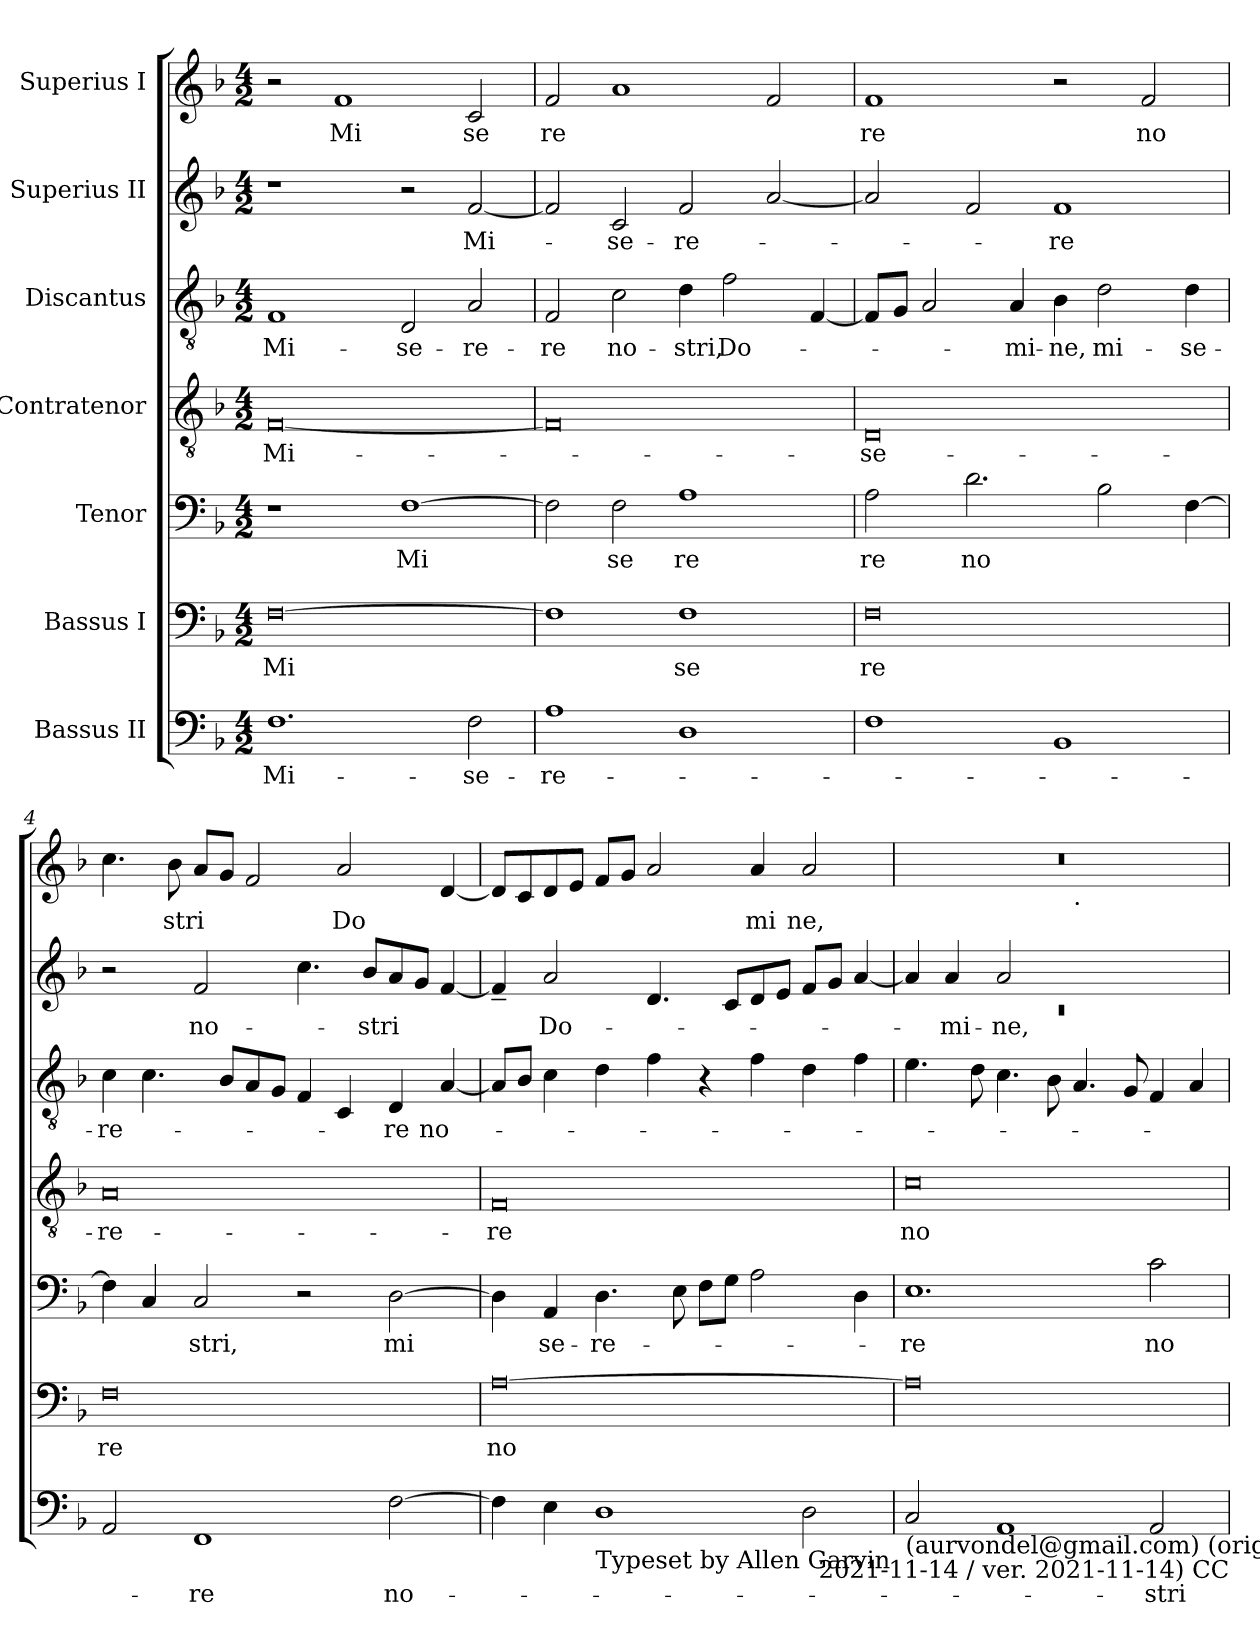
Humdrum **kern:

**kern	**text	**kern	**text	**kern	**text	**kern	**text	**kern	**text	**kern	**text	**kern	**text
*part7	*part7	*part6	*part6	*part5	*part5	*part4	*part4	*part3	*part3	*part2	*part2	*part1	*part1
*staff7	*staff7	*staff6	*staff6	*staff5	*staff5	*staff4	*staff4	*staff3	*staff3	*staff2	*staff2	*staff1	*staff1
*I"Bassus II	*	*I"Bassus I	*	*I"Tenor	*	*I"Contratenor	*	*I"Discantus	*	*I"Superius II	*	*I"Superius I	*
*clefF4	*	*clefF4	*	*clefF4	*	*clefGv2	*	*clefGv2	*	*clefG2	*	*clefG2	*
*k[b-]	*	*k[b-]	*	*k[b-]	*	*k[b-]	*	*k[b-]	*	*k[b-]	*	*k[b-]	*
*F:	*	*F:	*	*F:	*	*F:	*	*F:	*	*F:	*	*F:	*
*M4/2	*	*M4/2	*	*M4/2	*	*M4/2	*	*M4/2	*	*M4/2	*	*M4/2	*
=1	=1	=1	=1	=1	=1	=1	=1	=1	=1	=1	=1	=1	=1
!	!LO:LY:b	!	!LO:LY:b	!	!	!	!LO:LY:b	!	!LO:LY:b	!	!	!	!
1.F	Mi-	[>0F	Mi	1r	.	[<0F	Mi-	1F	Mi-	1r	.	2r	.
!	!	!	!	!	!	!	!	!	!	!	!	!	!LO:LY:b
.	.	.	.	.	.	.	.	.	.	.	.	1f	Mi
!	!	!	!	!	!LO:LY:b	!	!	!	!LO:LY:b	!	!	!	!
.	.	.	.	[>1F	Mi	.	.	2D/	-se-	2r	.	.	.
!	!LO:LY:b	!	!	!	!	!	!	!	!LO:LY:b	!	!LO:LY:b	!	!LO:LY:b
2F\	-se-	.	.	.	.	.	.	2A/	-re-	[<2f/	Mi-	2c/	se
=2	=2	=2	=2	=2	=2	=2	=2	=2	=2	=2	=2	=2	=2
!	!LO:LY:b	!	!	!	!	!	!	!	!LO:LY:b	!	!	!	!LO:LY:b
1A	-re-	1F]	.	2F\]	.	0F]	.	2F/	-re	2f/]	.	2f/	re
!	!	!	!	!	!LO:LY:b	!	!	!	!LO:LY:b	!	!LO:LY:b	!	!
.	.	.	.	2F\	se	.	.	2c\	no-	2c/	-se-	1a	.
!	!	!	!LO:LY:b	!	!LO:LY:b	!	!	!	!LO:LY:b	!	!LO:LY:b	!	!
1D	.	1F	se	1A	re	.	.	4d\	-stri,	2f/	-re-	.	.
!	!	!	!	!	!	!	!	!	!LO:LY:b	!	!	!	!
.	.	.	.	.	.	.	.	2f\	Do-	.	.	.	.
.	.	.	.	.	.	.	.	.	.	[<2a/	.	2f/	.
.	.	.	.	.	.	.	.	[<4F/	.	.	.	.	.
=3	=3	=3	=3	=3	=3	=3	=3	=3	=3	=3	=3	=3	=3
!	!	!	!LO:LY:b	!	!LO:LY:b	!	!LO:LY:b	!	!	!	!	!	!LO:LY:b
1F	.	0F	re	2A\	re	0D	-se-	8F/L]	.	2a/]	.	1f	re
.	.	.	.	.	.	.	.	8G/J	.	.	.	.	.
.	.	.	.	.	.	.	.	2A/	.	.	.	.	.
!	!	!	!	!	!LO:LY:b	!	!	!	!	!	!	!	!
.	.	.	.	2.d\	no	.	.	.	.	2f/	.	.	.
!	!	!	!	!	!	!	!	!	!LO:LY:b	!	!	!	!
.	.	.	.	.	.	.	.	4A/	-mi-	.	.	.	.
!	!	!	!	!	!	!	!	!	!LO:LY:b	!	!LO:LY:b	!	!
1BB-	.	.	.	.	.	.	.	4B-\	-ne,	1f	-re	2r	.
!	!	!	!	!	!	!	!	!	!LO:LY:b	!	!	!	!
.	.	.	.	2B-\	.	.	.	2d\	mi-	.	.	.	.
!	!	!	!	!	!	!	!	!	!	!	!	!	!LO:LY:b
.	.	.	.	.	.	.	.	.	.	.	.	2f/	no
!	!	!	!	!	!	!	!	!	!LO:LY:b	!	!	!	!
.	.	.	.	[>4F\	.	.	.	4d\	-se-	.	.	.	.
=4	=4	=4	=4	=4	=4	=4	=4	=4	=4	=4	=4	=4	=4
!	!	!	!LO:LY:b	!	!	!	!LO:LY:b	!	!LO:LY:b	!	!	!	!
2AA/	.	0F	re	4F\]	.	0A	-re-	4c\	-re-	2r	.	4.cc\	.
.	.	.	.	4C/	.	.	.	4.c\	.	.	.	.	.
!	!	!	!	!	!	!	!	!	!	!	!	!	!LO:LY:b
.	.	.	.	.	.	.	.	.	.	.	.	8b-\	stri
!	!LO:LY:b	!	!	!	!LO:LY:b	!	!	!	!	!	!LO:LY:b	!	!
1FF	-re	.	.	2C/	stri,	.	.	.	.	2f/	no-	8a/L	.
.	.	.	.	.	.	.	.	8B-/L	.	.	.	8g/J	.
.	.	.	.	.	.	.	.	8A/	.	.	.	2f/	.
.	.	.	.	.	.	.	.	8G/J	.	.	.	.	.
.	.	.	.	2r	.	.	.	4F/	.	4.cc\	.	.	.
!	!	!	!	!	!	!	!	!	!	!	!	!	!LO:LY:b
.	.	.	.	.	.	.	.	4C/	.	.	.	2a/	Do
!	!	!	!	!	!	!	!	!	!	!	!LO:LY:b	!	!
.	.	.	.	.	.	.	.	.	.	8b-/L	-stri	.	.
!	!LO:LY:b	!	!	!	!LO:LY:b	!	!	!	!LO:LY:b	!	!	!	!
[<2F\	no-	.	.	[<2D\	mi	.	.	4D/	-re	8a/	.	.	.
.	.	.	.	.	.	.	.	.	.	8g/J	.	.	.
!	!	!	!	!	!	!	!	!	!LO:LY:b	!	!	!	!
.	.	.	.	.	.	.	.	[<4A/	no-	[<4f/	.	[<4d/	.
!!LO:LB:g=z
=5	=5	=5	=5	=5	=5	=5	=5	=5	=5	=5	=5	=5	=5
!	!	!	!LO:LY:b	!	!	!	!LO:LY:b	!	!	!	!	!	!
4F\]	.	[>0A	no	4D\]	.	0F	-re	8A/L]	.	4f~</]	.	8d/L]	.
.	.	.	.	.	.	.	.	8B-/J	.	.	.	8c/	.
!	!	!	!	!	!LO:LY:b	!	!	!	!	!	!LO:LY:b	!	!
4E\	.	.	.	4AA/	se-	.	.	4c\	.	2a/	Do-	8d/	.
.	.	.	.	.	.	.	.	.	.	.	.	8e/J	.
!LO:TX:b:t=Typeset by Allen Garvin	!	!	!	!	!	!	!	!	!	!	!	!	!
!	!	!	!	!	!LO:LY:b	!	!	!	!	!	!	!	!
1D	.	.	.	4.D\	-re-	.	.	4d\	.	.	.	8f/L	.
.	.	.	.	.	.	.	.	.	.	.	.	8g/J	.
.	.	.	.	.	.	.	.	4f\	.	4.d/	.	2a/	.
.	.	.	.	8E\	.	.	.	.	.	.	.	.	.
.	.	.	.	8F\L	.	.	.	4r	.	.	.	.	.
.	.	.	.	8G\J	.	.	.	.	.	8c/L	.	.	.
!	!	!	!	!	!	!	!	!	!	!	!	!	!LO:LY:b
.	.	.	.	2A\	.	.	.	4f\	.	8d/	.	4a/	mi
.	.	.	.	.	.	.	.	.	.	8e/J	.	.	.
!	!	!	!	!	!	!	!	!	!	!	!	!	!LO:LY:b
2D\	.	.	.	.	.	.	.	4d\	.	8f/L	.	2a/	ne,
.	.	.	.	.	.	.	.	.	.	8g/J	.	.	.
.	.	.	.	4D\	.	.	.	4f\	.	[<4a/	.	.	.
=6	=6	=6	=6	=6	=6	=6	=6	=6	=6	=6	=6	=6	=6
*	*	*	*	*	*	*	*	*	*	*^	*	*	*
!LO:TX:b:t=(aurvondel@gmail.com) (orig.	!	!	!	!	!	!	!	!	!	!	!	!	!	!
!	!	!	!	!	!LO:LY:b	!	!LO:LY:b	!	!	!	!LO:N:vis=1	!	!	!
*	*	*	*	*	*	*	*	*	*	*	*	*	*^	*
2C/	.	0A]	.	1.E	-re	0c	no-	4.e\	.	4a/]	0rc	.	0r	1ryy	.
!	!	!	!	!	!	!	!	!	!	!	!	!LO:LY:b	!	!	!
.	.	.	.	.	.	.	.	.	.	4a/	.	-mi-	.	.	.
.	.	.	.	.	.	.	.	8d\	.	.	.	.	.	.	.
!	!	!	!	!	!	!	!	!	!	!	!	!LO:LY:b	!	!	!
1AA	.	.	.	.	.	.	.	4.c\	.	2a/	.	-ne,	.	.	.
.	.	.	.	.	.	.	.	8B-\	.	.	.	.	.	.	.
!	!	!	!	!	!	!	!	!	!	!	!	!	!	!LO:TX:b:t=.	!
.	.	.	.	.	.	.	.	4.A/	.	1ryy	.	.	.	1ryy	.
.	.	.	.	.	.	.	.	8G/	.	.	.	.	.	.	.
!	!LO:LY:b	!	!	!	!LO:LY:b	!	!	!	!	!	!	!	!	!	!
2AA/	-stri	.	.	2c\	no-	.	.	4F/	.	.	.	.	.	.	.
.	.	.	.	.	.	.	.	4A/	.	.	.	.	.	.	.
*	*	*	*	*	*	*	*	*	*	*v	*v	*	*	*	*
!LO:TX:b:t=2021-11-14 / ver. 2021-11-14) CC	!	!	!	!	!	!	!	!	!	!	!	!	!	!
*	*	*	*	*	*	*	*	*	*	*	*	*v	*v	*
=	=	=	=	=	=	=	=	=	=	=	=	=	=
*-	*-	*-	*-	*-	*-	*-	*-	*-	*-	*-	*-	*-	*-
